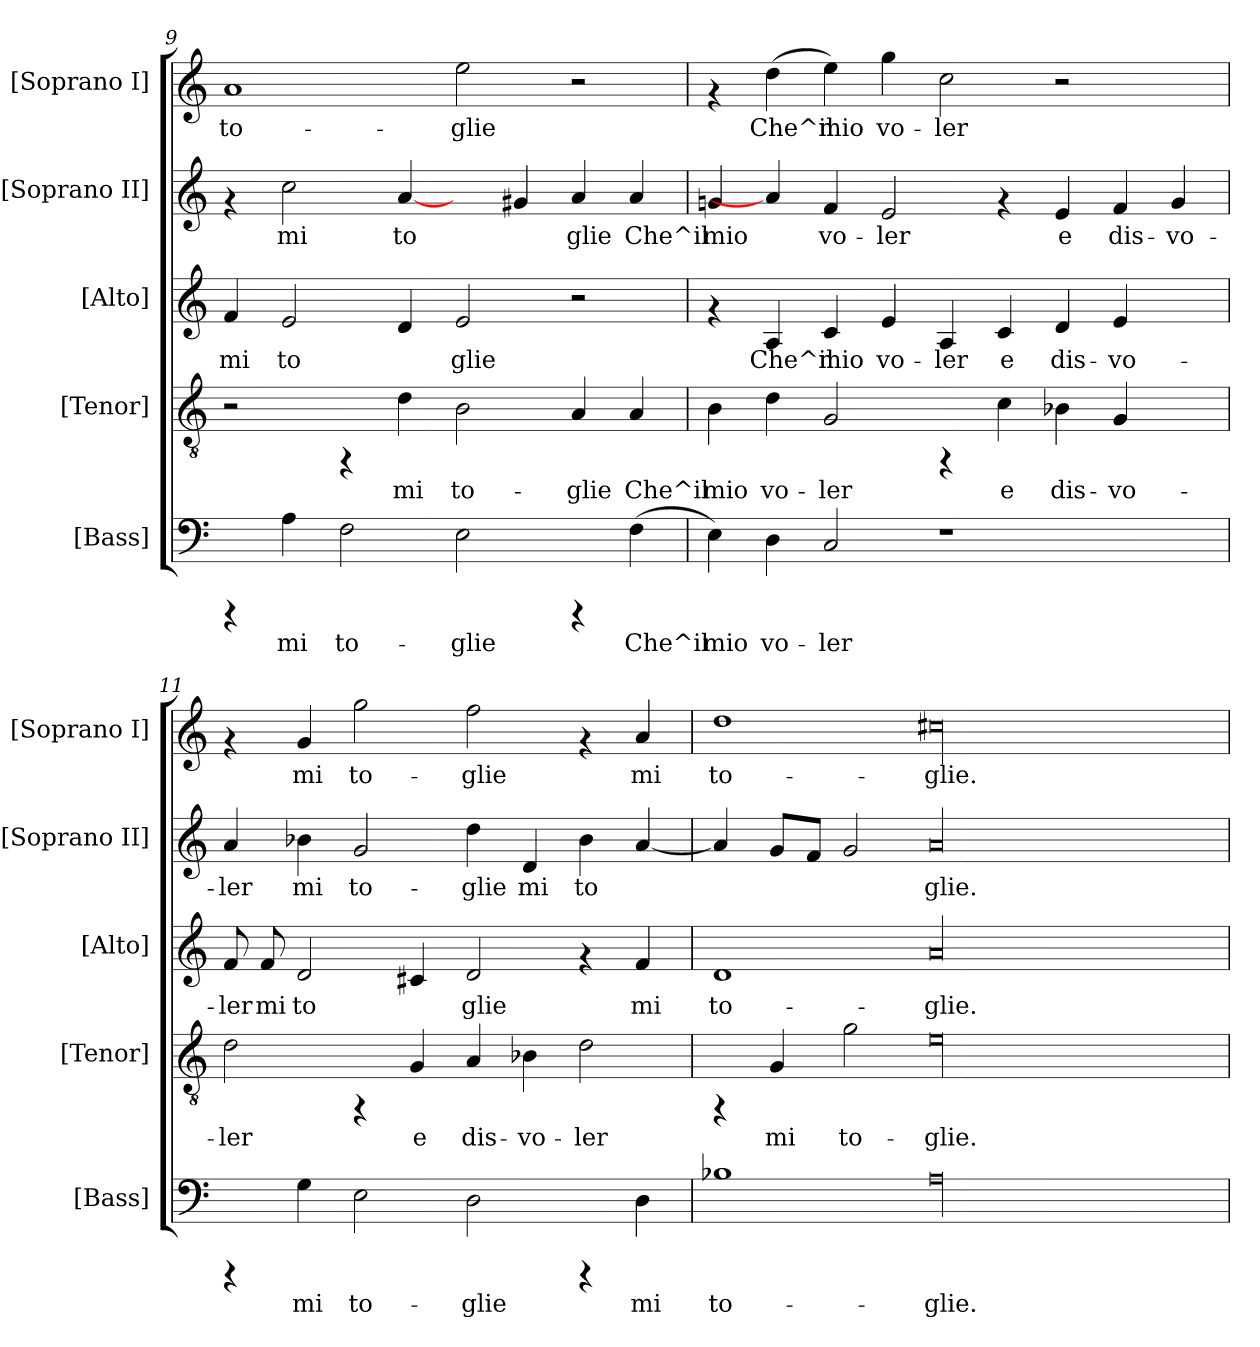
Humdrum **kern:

**kern	**text	**kern	**text	**kern	**text	**kern	**text	**kern	**text
*part5	*part5	*part4	*part4	*part3	*part3	*part2	*part2	*part1	*part1
*staff5	*staff5	*staff4	*staff4	*staff3	*staff3	*staff2	*staff2	*staff1	*staff1
*I"[Bass]	*	*I"[Tenor]	*	*I"[Alto]	*	*I"[Soprano II]	*	*I"[Soprano I]	*
*I'[Bass]	*	*I'[Tenor]	*	*I'[Alto]	*	*I'[Soprano II]	*	*I'[Soprano I]	*
!!LO:PB:g=z
*clefF4	*	*clefGv2	*	*clefG2	*	*clefG2	*	*clefG2	*
*k[]	*	*k[]	*	*k[]	*	*k[]	*	*k[]	*
*C:	*	*C:	*	*C:	*	*C:	*	*C:	*
=9	=9	=9	=9	=9	=9	=9	=9	=9	=9
!	!	!	!	!	!LO:LY:b:cj	!	!	!	!LO:LY:b:cj
4rCCC	.	2r	.	4f/	mi	4rf	.	1a	to-
!	!LO:LY:b:cj	!	!	!	!LO:LY:b:cj	!	!LO:LY:b:cj	!	!
4A\	mi	.	.	2e/	to-	2cc\	mi	.	.
!	!LO:LY:b:cj	!	!	!	!	!	!	!	!
2F\	to-	4rFF	.	.	.	.	.	.	.
!	!	!	!LO:LY:b:cj	!	!LO:LY:b:cj	!	!LO:LY:b:cj	!	!
.	.	4d\	mi	4d/	--	[4a/	to-	.	.
!	!LO:LY:b:cj	!	!LO:LY:b:cj	!	!LO:LY:b:cj	!	!	!	!LO:LY:b:cj
2E\	-glie	2B\	to-	2e/	-glie	4ryy	.	2ee\	-glie
!	!	!	!	!	!	!	!LO:LY:b:cj	!	!
.	.	.	.	.	.	4g#X/	--	.	.
!	!	!	!LO:LY:b:cj	!	!	!	!LO:LY:b:cj	!	!
4rCCC	.	4A/	-glie	2r	.	4a/	-glie	2r	.
!	!LO:LY:b:cj	!	!LO:LY:b:cj	!	!	!	!LO:LY:b:cj	!	!
(<4F\	Che^il	4A/	Che^il	.	.	4a/	Che^il	.	.
=10	=10	=10	=10	=10	=10	=10	=10	=10	=10
!	!LO:LY:b:cj	!	!LO:LY:b:cj	!	!	!	!LO:LY:b:cj	!	!
4E\)	mio	4B\	mio	4rf	.	4gn/	mio	4rf	.
!	!LO:LY:b:cj	!	!LO:LY:b:cj	!	!LO:LY:b:cj	!	!	!	!LO:LY:b:cj
4D\	vo-	4d\	vo-	4A/	Che^il	4a/]	.	(<4dd\	Che^il
!	!LO:LY:b:cj	!	!LO:LY:b:cj	!	!LO:LY:b:cj	!	!LO:LY:b:cj	!	!LO:LY:b:cj
2C/	-ler	2G/	-ler	4c/	mio	4f/	vo-	4ee\)	mio
!	!	!	!	!	!LO:LY:b:cj	!	!LO:LY:b:cj	!	!LO:LY:b:cj
.	.	.	.	4e/	vo-	2e/	-ler	4gg\	vo-
!	!	!	!	!	!LO:LY:b:cj	!	!	!	!LO:LY:b:cj
1r	.	4rFF	.	4A/	-ler	.	.	2cc\	-ler
!	!	!	!LO:LY:b:cj	!	!LO:LY:b:cj	!	!	!	!
.	.	4c\	e	4c/	e	4rf	.	.	.
!	!	!	!LO:LY:b:cj	!	!LO:LY:b:cj	!	!LO:LY:b:cj	!	!
.	.	4B-X\	dis-	4d/	dis-	4e/	e	2r	.
!	!	!	!LO:LY:b:cj	!	!LO:LY:b:cj	!	!LO:LY:b:cj	!	!
.	.	4G/	-vo-	4e/	-vo-	4f/	dis-	.	.
!	!	!	!	!	!	!	!LO:LY:b:cj	!	!
4ryy	.	4ryy	.	4ryy	.	4g/	-vo-	4ryy	.
=11	=11	=11	=11	=11	=11	=11	=11	=11	=11
!	!	!	!LO:LY:b:cj	!	!LO:LY:b:cj	!	!LO:LY:b:cj	!	!
4rCCC	.	2d\	-ler	8f/	-ler	4a/	-ler	4rf	.
!	!	!	!	!	!LO:LY:b:cj	!	!	!	!
.	.	.	.	8f/	mi	.	.	.	.
!	!LO:LY:b:cj	!	!	!	!LO:LY:b:cj	!	!LO:LY:b:cj	!	!LO:LY:b:cj
4G\	mi	.	.	2d/	to-	4b-X\	mi	4g/	mi
!	!LO:LY:b:cj	!	!	!	!	!	!LO:LY:b:cj	!	!LO:LY:b:cj
2E\	to-	4rFF	.	.	.	2g/	to-	2gg\	to-
!	!	!	!LO:LY:b:cj	!	!LO:LY:b:cj	!	!	!	!
.	.	4G/	e	4c#X/	--	.	.	.	.
!	!LO:LY:b:cj	!	!LO:LY:b:cj	!	!LO:LY:b:cj	!	!LO:LY:b:cj	!	!LO:LY:b:cj
2D\	-glie	4A/	dis-	2d/	-glie	4dd\	-glie	2ff\	-glie
!	!	!	!LO:LY:b:cj	!	!	!	!LO:LY:b:cj	!	!
.	.	4B-X\	-vo-	.	.	4d/	mi	.	.
!	!	!	!LO:LY:b:cj	!	!	!	!LO:LY:b:cj	!	!
4rCCC	.	2d\	-ler	4rf	.	4b-\	to-	4rf	.
!	!LO:LY:b:cj	!	!	!	!LO:LY:b:cj	!	!LO:LY:b:cj	!	!LO:LY:b:cj
4D\	mi	.	.	4f/	mi	[<4a/	--	4a/	mi
=12	=12	=12	=12	=12	=12	=12	=12	=12	=12
!	!LO:LY:b:cj	!	!	!	!LO:LY:b:cj	!	!LO:LY:b:cj	!	!LO:LY:b:cj
1B-X	to-	4rFF	.	1d	to-	4a/]	--	1dd	to-
!	!	!	!LO:LY:b:cj	!	!	!	!LO:LY:b:cj	!	!
.	.	4G/	mi	.	.	8g/L	--	.	.
!	!	!	!	!	!	!	!LO:LY:b:cj	!	!
.	.	.	.	.	.	8f/J	--	.	.
!	!	!	!LO:LY:b:cj	!	!	!	!LO:LY:b:cj	!	!
.	.	2g\	to-	.	.	2g/	--	.	.
!	!LO:LY:b:cj	!	!LO:LY:b:cj	!	!LO:LY:b:cj	!	!LO:LY:b:cj	!	!LO:LY:b:cj
00A	-glie.	00e	-glie.	00a	-glie.	00a	-glie.	00cc#X	-glie.
=	=	=	=	=	=	=	=	=	=
*-	*-	*-	*-	*-	*-	*-	*-	*-	*-
